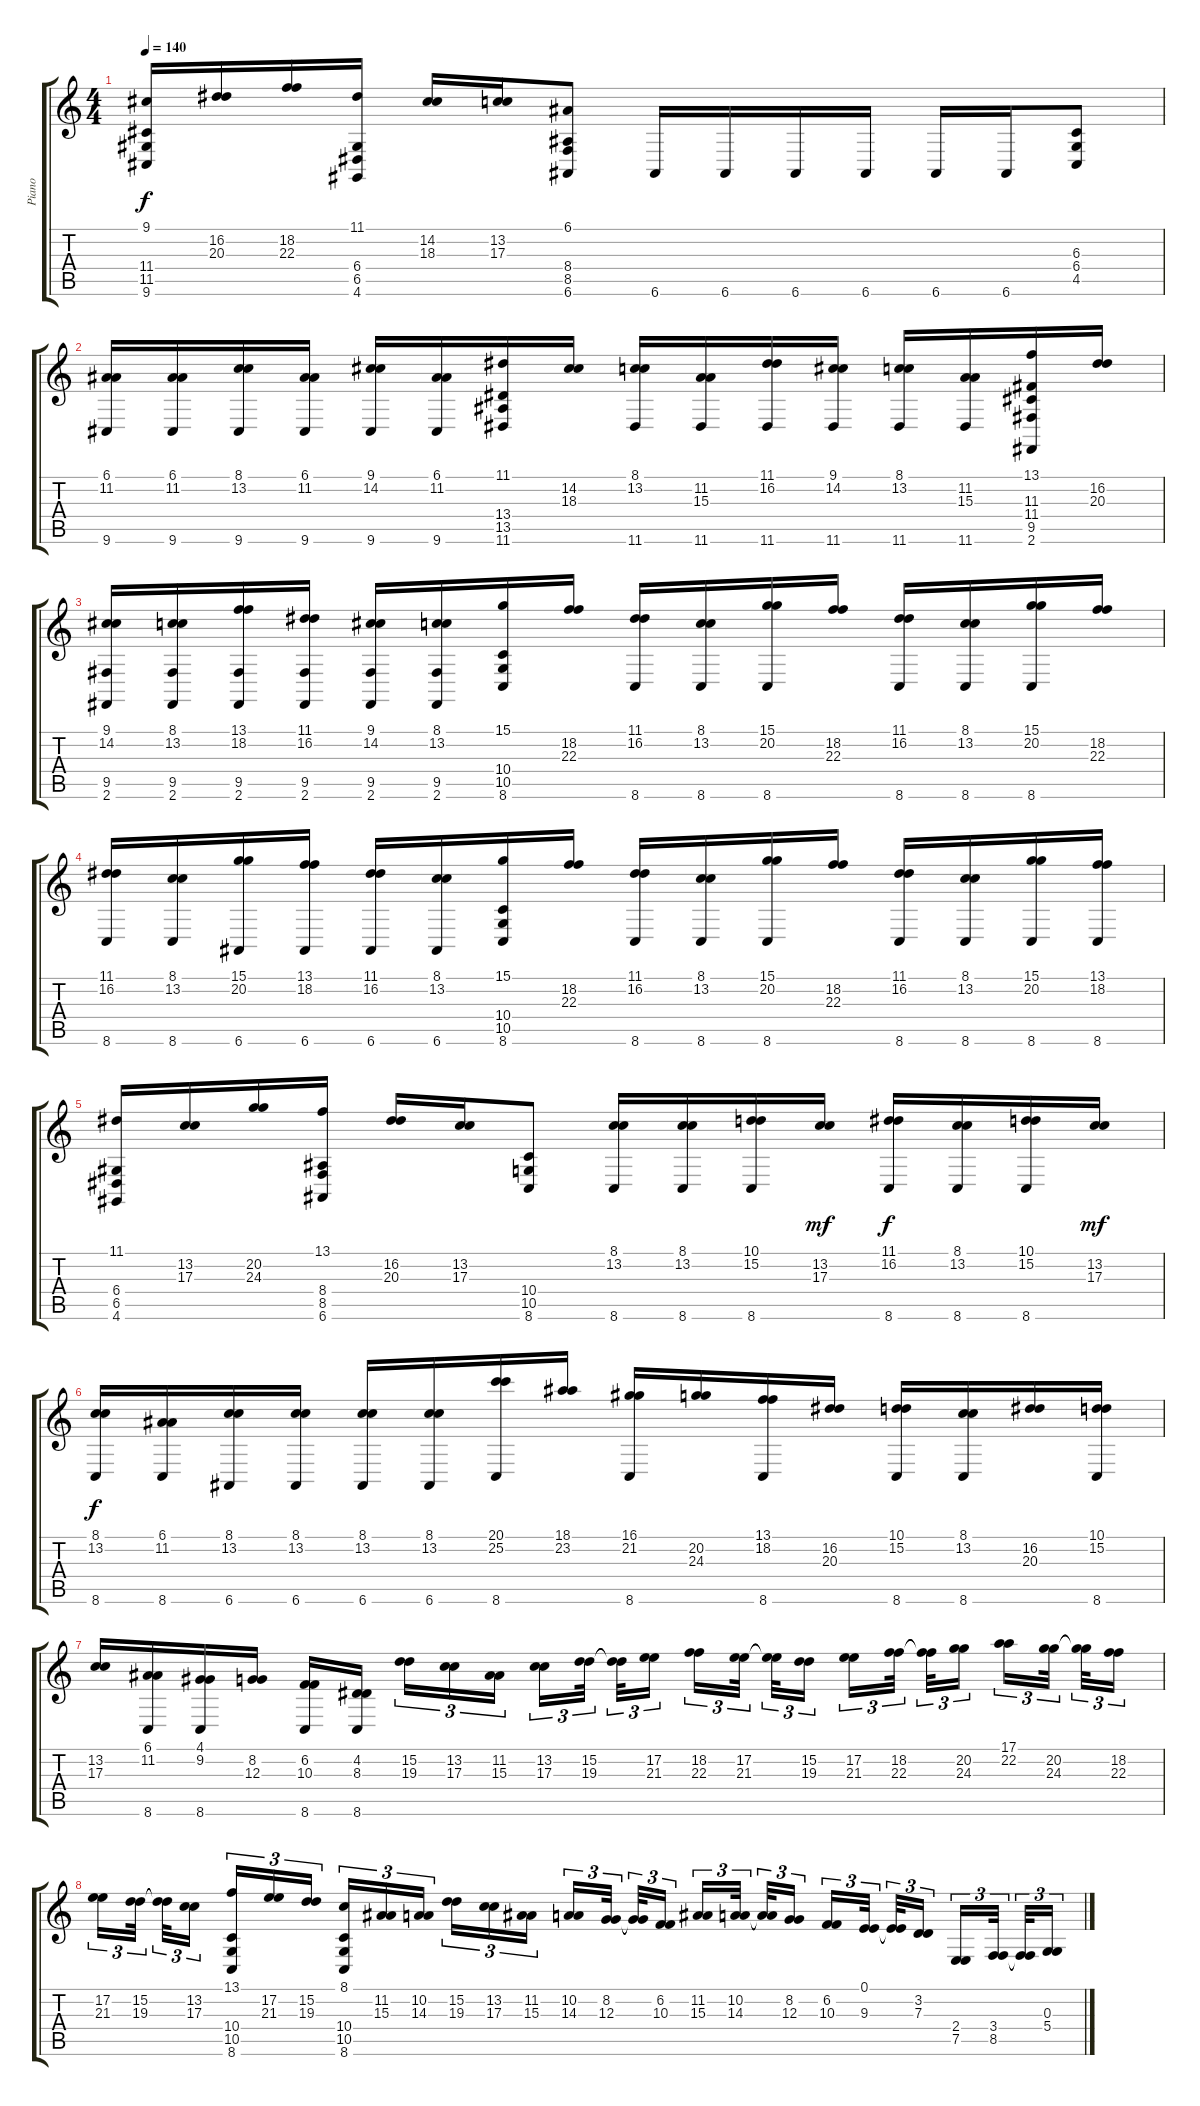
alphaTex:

\track ("Piano" "Piano") {instrument acousticgrandpiano}
\staff {score tabs}
\tuning (E4 B3 G3 D3 A2 E2) {hide}
\ts (4 4)
\tempo 140
\clef g2
\ks c
(9.1 11.4 11.5 9.6).16{dy f} (16.2 20.3).16 (18.2 22.3).16 (11.1 6.4 6.5 4.6).16 (14.2 18.3).16 (13.2 17.3).16 (6.1 8.4 8.5 6.6).8 6.6.16 6.6.16 6.6.16 6.6.16 6.6.16 6.6.16 (6.3 6.4 4.5).8 |
(6.1 11.2 9.6).16 (6.1 11.2 9.6).16 (8.1 13.2 9.6).16 (6.1 11.2 9.6).16 (9.1 14.2 9.6).16 (6.1 11.2 9.6).16 (11.1 13.4 13.5 11.6).16 (14.2 18.3).16 (8.1 13.2 11.6).16 (11.2 15.3 11.6).16 (11.1 16.2 11.6).16 (9.1 14.2 11.6).16 (8.1 13.2 11.6).16 (11.2 15.3 11.6).16 (13.1 11.3 11.4 9.5 2.6).16 (16.2 20.3).16 |
(9.1 14.2 9.5 2.6).16 (8.1 13.2 9.5 2.6).16 (13.1 18.2 9.5 2.6).16 (11.1 16.2 9.5 2.6).16 (9.1 14.2 9.5 2.6).16 (8.1 13.2 9.5 2.6).16 (15.1 10.4 10.5 8.6).16 (18.2 22.3).16 (11.1 16.2 8.6).16 (8.1 13.2 8.6).16 (15.1 20.2 8.6).16 (18.2 22.3).16 (11.1 16.2 8.6).16 (8.1 13.2 8.6).16 (15.1 20.2 8.6).16 (18.2 22.3).16 |
(11.1 16.2 8.6).16 (8.1 13.2 8.6).16 (15.1 20.2 6.6).16 (13.1 18.2 6.6).16 (11.1 16.2 6.6).16 (8.1 13.2 6.6).16 (15.1 10.4 10.5 8.6).16 (18.2 22.3).16 (11.1 16.2 8.6).16 (8.1 13.2 8.6).16 (15.1 20.2 8.6).16 (18.2 22.3).16 (11.1 16.2 8.6).16 (8.1 13.2 8.6).16 (15.1 20.2 8.6).16 (13.1 18.2 8.6).16 |
(11.1 6.4 6.5 4.6).16 (13.2 17.3).16 (20.2 24.3).16 (13.1 8.4 8.5 6.6).16 (16.2 20.3).16 (13.2 17.3).16 (10.4 10.5 8.6).8 (8.1 13.2 8.6).16 (8.1 13.2 8.6).16 (10.1 15.2 8.6).16 (13.2 17.3).16{dy mf} (11.1 16.2 8.6).16{dy f} (8.1 13.2 8.6).16 (10.1 15.2 8.6).16 (13.2 17.3).16{dy mf} |
(8.1 13.2 8.6).16{dy f} (6.1 11.2 8.6).16 (8.1 13.2 6.6).16 (8.1 13.2 6.6).16 (8.1 13.2 6.6).16 (8.1 13.2 6.6).16 (20.1 25.2 8.6).16 (18.1 23.2).16 (16.1 21.2 8.6).16 (20.2 24.3).16 (13.1 18.2 8.6).16 (16.2 20.3).16 (10.1 15.2 8.6).16 (8.1 13.2 8.6).16 (16.2 20.3).16 (10.1 15.2 8.6).16 |
(13.2 17.3).16 (6.1 11.2 8.6).16 (4.1 9.2 8.6).16 (8.2 12.3).16 (6.2 10.3 8.6).16 (4.2 8.3 8.6).16 (15.2 19.3).16{tu (3 2)} (13.2 17.3).16{tu (3 2)} (11.2 15.3).16{tu (3 2)} (13.2 17.3).16{tu (3 2)} (15.2 19.3).32{tu (3 2)} (15.2{t} 19.3{t}).32{tu (3 2)} (17.2 21.3).16{tu (3 2)} (18.2 22.3).16{tu (3 2)} (17.2 21.3).32{tu (3 2)} (17.2{t} 21.3{t}).32{tu (3 2)} (15.2 19.3).16{tu (3 2)} (17.2 21.3).16{tu (3 2)} (18.2 22.3).32{tu (3 2)} (18.2{t} 22.3{t}).32{tu (3 2)} (20.2 24.3).16{tu (3 2)} (17.1 22.2).16{tu (3 2)} (20.2 24.3).32{tu (3 2)} (20.2{t} 24.3{t}).32{tu (3 2)} (18.2 22.3).16{tu (3 2)} |
(17.2 21.3).16{tu (3 2)} (15.2 19.3).32{tu (3 2)} (15.2{t} 19.3{t}).32{tu (3 2)} (13.2 17.3).16{tu (3 2)} (13.1 10.4 10.5 8.6).16{tu (3 2)} (17.2 21.3).16{tu (3 2)} (15.2 19.3).16{tu (3 2)} (8.1 10.4 10.5 8.6).16{tu (3 2)} (11.2 15.3).16{tu (3 2)} (10.2 14.3).16{tu (3 2)} (15.2 19.3).16{tu (3 2)} (13.2 17.3).16{tu (3 2)} (11.2 15.3).16{tu (3 2)} (10.2 14.3).16{tu (3 2)} (8.2 12.3).32{tu (3 2)} (8.2{t} 12.3{t}).32{tu (3 2)} (6.2 10.3).16{tu (3 2)} (11.2 15.3).16{tu (3 2)} (10.2 14.3).32{tu (3 2)} (10.2{t} 14.3{t}).32{tu (3 2)} (8.2 12.3).16{tu (3 2)} (6.2 10.3).16{tu (3 2)} (0.1 9.3).32{tu (3 2)} (0.1{t} 9.3{t}).32{tu (3 2)} (3.2 7.3).16{tu (3 2)} (2.4 7.5).16{tu (3 2)} (3.4 8.5).32{tu (3 2)} (3.4{t} 8.5{t}).32{tu (3 2)} (0.3 5.4).16{tu (3 2)}
